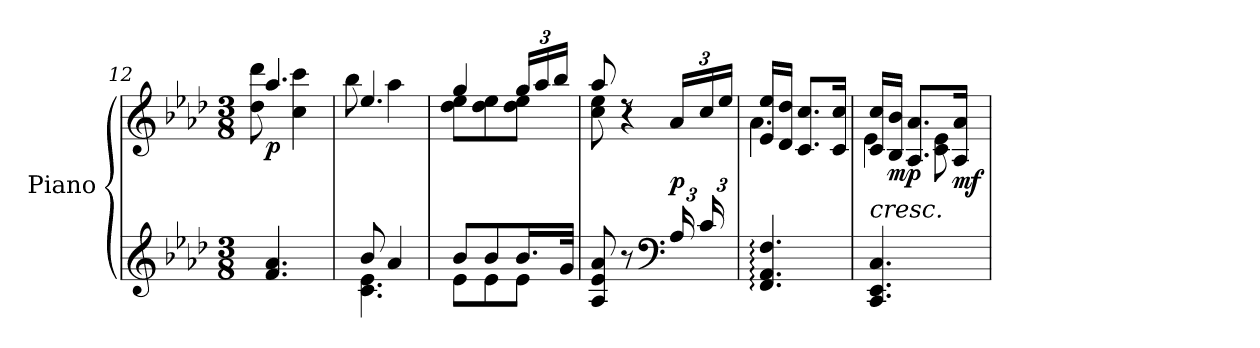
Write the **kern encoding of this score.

**kern	**kern	**dynam
*part1	*part1	*part1
*staff2	*staff1	*staff1/2
*I"Piano	*	*
*I'Pno	*	*
*clefG2	*clefG2	*
*k[b-e-a-d-]	*k[b-e-a-d-]	*
*M3/8	*M3/8	*
=12	=12	=12
*	*^	*
!	!	!	!LO:DY:b
4.f/ 4.a-/	4.aa-/	8dd-\ 8ddd-\	p
.	.	4cc\ 4ccc\	.
=13	=13	=13	=13
*^	*	*	*
8b-/	4.c\ 4.e-\	4.ee-/	8bb-\	.
4a-/	.	.	4aa-\	.
=14	=14	=14	=14	=14
8b-/L	8e-\L	4gg/	8dd-\ 8ee-\L	.
8b-/	8e-\	.	8dd-\ 8ee-\	.
*	*	*Xbrackettup	*	*
16.b-/L	8e-\J	24gg/LL	8dd-\ 8ee-\J	.
.	.	24aa-/	.	.
.	.	24bb-/JJ	.	.
32g/JJk	.	.	.	.
*v	*v	*	*	*
!!LO:LB:g=z
=15	=15	=15	=15
*	*	*^	*
8A-/ 8e-/ 8a-/	8aa-/	8cc\ 8ee-\	3ryy	.
8r	8rdd	4r	.	.
*clefF4	*	*	*	*
*Xbrackettup	*	*	*	*
!	!	!	!	!LO:DY:b
24A-/LL	24a-/LL	.	.	p
24c/	24cc/	.	.	.
24ryy	24ee-/JJ	.	24e-\JJ	.
*	*	*v	*v	*
=16	=16	=16	=16
4.FF/: 4.AA-/: 4.F/:	16e-/ 16ee-/LL	4.a-\	.
.	16d-/ 16dd-/JJ	.	.
.	8.c/ 8.cc/L	.	.
.	16c/ 16cc/Jk	.	.
=17	=17	=17	=17
!LO:TX:a:i:t=cresc.	!	!	!
4.CC/ 4.EE-/ 4.C/	16c/ 16cc/LL	4e-\	.
!	!	!	!LO:DY:b
.	16B-/ 16b-/JJ	.	mp
.	8.A-/ 8.a-/L	.	.
.	.	8c\ 8e-\	.
!	!	!	!LO:DY:b
.	16A-/ 16a-/Jk	.	mf
*	*v	*v	*
=	=	=
*-	*-	*-
